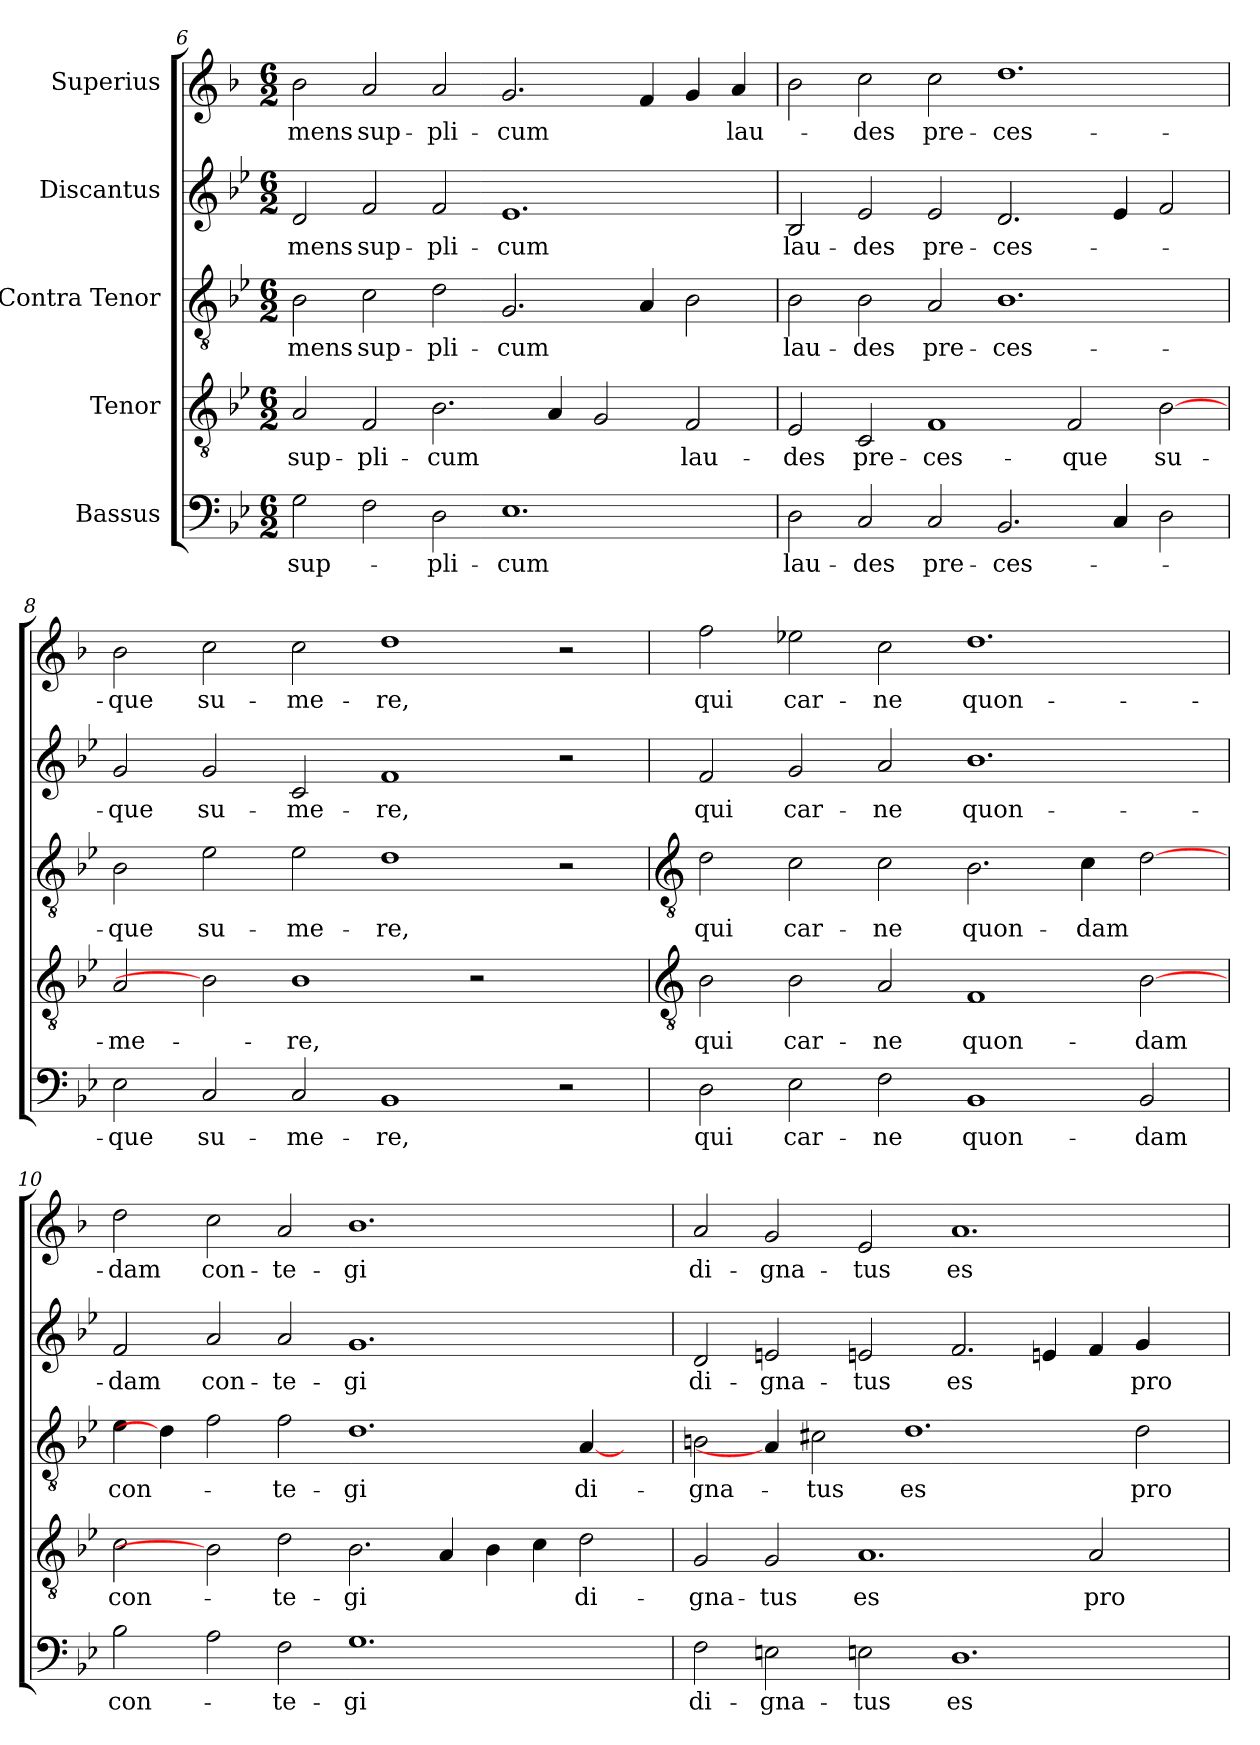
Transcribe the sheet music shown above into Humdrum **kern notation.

**kern	**text	**kern	**text	**kern	**text	**kern	**text	**kern	**text
*part5	*part5	*part4	*part4	*part3	*part3	*part2	*part2	*part1	*part1
*staff5	*staff5	*staff4	*staff4	*staff3	*staff3	*staff2	*staff2	*staff1	*staff1
*I"Bassus	*	*I"Tenor	*	*I"Contra Tenor	*	*I"Discantus	*	*I"Superius	*
*clefF4	*	*clefGv2	*	*clefGv2	*	*clefG2	*	*clefG2	*
*k[b-e-]	*	*k[b-e-]	*	*k[b-e-]	*	*k[b-e-]	*	*k[b-]	*
*B-:	*	*B-:	*	*B-:	*	*B-:	*	*F:	*
*M6/2	*	*M6/2	*	*M6/2	*	*M6/2	*	*M6/2	*
=6	=6	=6	=6	=6	=6	=6	=6	=6	=6
!	!LO:LY:b	!	!LO:LY:b	!	!LO:LY:b	!	!LO:LY:b	!	!LO:LY:b
2G	sup-	2A	sup-	2B-	-mens	2d	-mens	2b-	-mens
!	!	!	!LO:LY:b	!	!LO:LY:b	!	!LO:LY:b	!	!LO:LY:b
2F	.	2F	-pli-	2c	sup-	2f	sup-	2a	sup-
!	!LO:LY:b	!	!LO:LY:b	!	!LO:LY:b	!	!LO:LY:b	!	!LO:LY:b
2D	-pli-	2.B-	-cum	2d	-pli-	2f	-pli-	2a	-pli-
!	!LO:LY:b	!	!	!	!LO:LY:b	!	!LO:LY:b	!	!LO:LY:b
1.E-	-cum	.	.	2.G	-cum	1.e-	-cum	2.g	-cum
.	.	4A	.	.	.	.	.	.	.
.	.	2G	.	.	.	.	.	.	.
.	.	.	.	4A	.	.	.	4f	.
!	!	!	!LO:LY:b	!	!	!	!	!	!
.	.	2F	lau-	2B-	.	.	.	4g	.
!	!	!	!	!	!	!	!	!	!LO:LY:b
.	.	.	.	.	.	.	.	4a	lau-
=7	=7	=7	=7	=7	=7	=7	=7	=7	=7
!	!LO:LY:b	!	!LO:LY:b	!	!LO:LY:b	!	!LO:LY:b	!	!
2D	lau-	2E-	-des	2B-	lau-	2B-	lau-	2b-	.
!	!LO:LY:b	!	!LO:LY:b	!	!LO:LY:b	!	!LO:LY:b	!	!LO:LY:b
2C	-des	2C	pre-	2B-	-des	2e-	-des	2cc	-des
!	!LO:LY:b	!	!LO:LY:b	!	!LO:LY:b	!	!LO:LY:b	!	!LO:LY:b
2C	pre-	1F	-ces-	2A	pre-	2e-	pre-	2cc	pre-
!	!LO:LY:b	!	!	!	!LO:LY:b	!	!LO:LY:b	!	!LO:LY:b
2.BB-	-ces-	.	.	1.B-	-ces-	2.d	-ces-	1.dd	-ces-
!	!	!	!LO:LY:b	!	!	!	!	!	!
.	.	2F	-que	.	.	.	.	.	.
4C	.	.	.	.	.	4e-	.	.	.
!	!	!	!LO:LY:b	!	!	!	!	!	!
2D	.	[2B-	su-	.	.	2f	.	.	.
=8	=8	=8	=8	=8	=8	=8	=8	=8	=8
!	!LO:LY:b	!	!LO:LY:b	!	!LO:LY:b	!	!LO:LY:b	!	!LO:LY:b
2E-	-que	2A	-me-	2B-	-que	2g	-que	2b-	-que
!	!LO:LY:b	!	!	!	!LO:LY:b	!	!LO:LY:b	!	!LO:LY:b
2C	su-	2B-]	.	2e-	su-	2g	su-	2cc	su-
!	!LO:LY:b	!	!LO:LY:b	!	!LO:LY:b	!	!LO:LY:b	!	!LO:LY:b
2C	-me-	1B-	-re,	2e-	-me-	2c	-me-	2cc	-me-
!	!LO:LY:b	!	!	!	!LO:LY:b	!	!LO:LY:b	!	!LO:LY:b
1BB-	-re,	.	.	1d	-re,	1f	-re,	1dd	-re,
.	.	2r	.	.	.	.	.	.	.
2r	.	2ryy	.	2r	.	2r	.	2r	.
!!LO:LB:g=z
=9	=9	=9	=9	=9	=9	=9	=9	=9	=9
*	*	*clefGv2	*	*clefGv2	*	*	*	*	*
!	!LO:LY:b	!	!LO:LY:b	!	!LO:LY:b	!	!LO:LY:b	!	!LO:LY:b
2D	qui	2B-	qui	2d	qui	2f	qui	2ff	qui
!	!LO:LY:b	!	!LO:LY:b	!	!LO:LY:b	!	!LO:LY:b	!	!LO:LY:b
2E-	car-	2B-	car-	2c	car-	2g	car-	2ee-X	car-
!	!LO:LY:b	!	!LO:LY:b	!	!LO:LY:b	!	!LO:LY:b	!	!LO:LY:b
2F	-ne	2A	-ne	2c	-ne	2a	-ne	2cc	-ne
!	!LO:LY:b	!	!LO:LY:b	!	!LO:LY:b	!	!LO:LY:b	!	!LO:LY:b
1BB-	quon-	1F	quon-	2.B-	quon-	1.b-	quon-	1.dd	quon-
!	!	!	!	!	!LO:LY:b	!	!	!	!
.	.	.	.	4c	-dam	.	.	.	.
!	!LO:LY:b	!	!LO:LY:b	!	!	!	!	!	!
2BB-	-dam	[2B-	-dam	[2d	.	.	.	.	.
=10	=10	=10	=10	=10	=10	=10	=10	=10	=10
!	!LO:LY:b	!	!LO:LY:b	!	!LO:LY:b	!	!LO:LY:b	!	!LO:LY:b
2B-	con-	2c	con-	4e-	con-	2f	-dam	2dd	-dam
.	.	.	.	4d]	.	.	.	.	.
!	!	!	!	!	!	!	!LO:LY:b	!	!LO:LY:b
2A	.	2B-]	.	2f	.	2a	con-	2cc	con-
!	!LO:LY:b	!	!LO:LY:b	!	!LO:LY:b	!	!LO:LY:b	!	!LO:LY:b
2F	-te-	2d	-te-	2f	-te-	2a	-te-	2a	-te-
!	!LO:LY:b	!	!LO:LY:b	!	!LO:LY:b	!	!LO:LY:b	!	!LO:LY:b
1.G	-gi	2.B-	-gi	1.d	-gi	1.g	-gi	1.b-	-gi
.	.	4A	.	.	.	.	.	.	.
.	.	4B-	.	.	.	.	.	.	.
.	.	4c	.	.	.	.	.	.	.
!	!	!	!LO:LY:b	!	!LO:LY:b	!	!	!	!
2ryy	.	2d	di-	[4A	di-	2ryy	.	2ryy	.
.	.	.	.	4ryy	.	.	.	.	.
=11	=11	=11	=11	=11	=11	=11	=11	=11	=11
!	!LO:LY:b	!	!LO:LY:b	!	!LO:LY:b	!	!LO:LY:b	!	!LO:LY:b
2F	di-	2G	-gna-	2Bn	-gna-	2d	di-	2a	di-
!	!LO:LY:b	!	!LO:LY:b	!	!	!	!LO:LY:b	!	!LO:LY:b
2En	-gna-	2G	-tus	4A]	.	2en	-gna-	2g	-gna-
!	!	!	!	!	!LO:LY:b	!	!	!	!
.	.	.	.	2c#X	-tus	.	.	.	.
!	!LO:LY:b	!	!LO:LY:b	!	!	!	!LO:LY:b	!	!LO:LY:b
2En	-tus	1.A	es	.	.	2en	-tus	2e	-tus
!	!	!	!	!	!LO:LY:b	!	!	!	!
.	.	.	.	1.d	es	.	.	.	.
!	!LO:LY:b	!	!	!	!	!	!LO:LY:b	!	!LO:LY:b
1.D	es	.	.	.	.	2.f	es	1.a	es
.	.	.	.	.	.	4en	.	.	.
!	!	!	!LO:LY:b	!	!	!	!	!	!
.	.	2A	pro	.	.	4f	.	.	.
!	!	!	!	!	!LO:LY:b	!	!LO:LY:b	!	!
.	.	.	.	2d	pro	4g	pro	.	.
4ryy	.	4ryy	.	.	.	4ryy	.	4ryy	.
=	=	=	=	=	=	=	=	=	=
*-	*-	*-	*-	*-	*-	*-	*-	*-	*-
